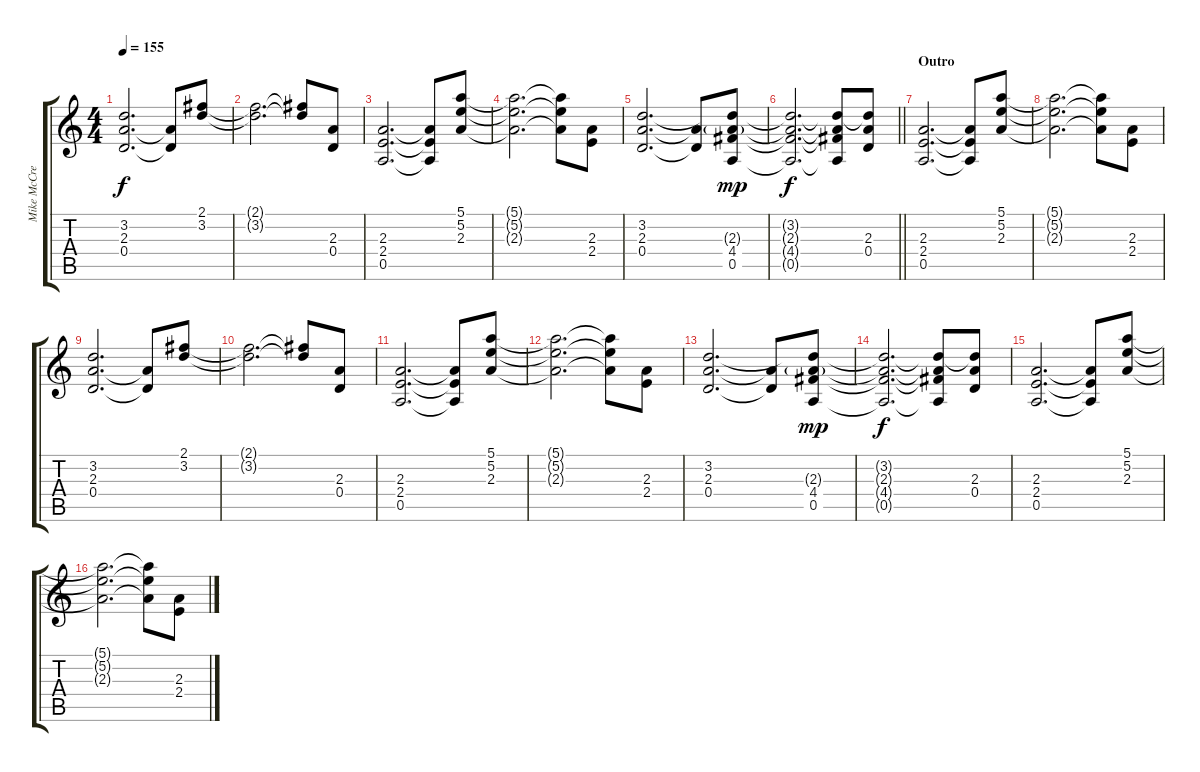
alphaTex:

\track ("Mike McCready" "Mike McCre") {instrument distortionguitar}
\staff {score tabs}
\tuning (E4 B3 G3 D3 A2 E2) {hide}
\ts (4 4)
\tempo 155
\clef g2
\ks c
(3.2 2.3 0.4).2{d dy f} (2.3{t} 0.4{t}).8 (2.1 3.2).8 |
(2.1{t} 3.2{t}).2{d} (2.1{t} 3.2{t}).8 (2.3 0.4).8 |
(2.3 2.4 0.5).2{d} (2.3{t} 2.4{t} 0.5{t}).8 (5.1 5.2 2.3).8 |
(5.1{t} 5.2{t} 2.3{t}).2{d} (5.1{t} 5.2{t} 2.3{t}).8 (2.3 2.4).8 |
(3.2 2.3 0.4).2{d} (2.3{t} 0.4{t}).8 (3.2{t} 2.3{g} 4.4 0.5).8{dy mp} |
\barLineRight lightlight
(3.2{t} 2.3{t} 4.4{t} 0.5{t}).2{d dy f} (3.2{t} 2.3{t} 4.4{t} 0.5{t}).8 (3.2{t} 2.3 0.4).8 |
\section ("" "Outro")
(2.3 2.4 0.5).2{d} (2.3{t} 2.4{t} 0.5{t}).8 (5.1 5.2 2.3).8 |
(5.1{t} 5.2{t} 2.3{t}).2{d} (5.1{t} 5.2{t} 2.3{t}).8 (2.3 2.4).8 |
(3.2 2.3 0.4).2{d} (2.3{t} 0.4{t}).8 (2.1 3.2).8 |
(2.1{t} 3.2{t}).2{d} (2.1{t} 3.2{t}).8 (2.3 0.4).8 |
(2.3 2.4 0.5).2{d} (2.3{t} 2.4{t} 0.5{t}).8 (5.1 5.2 2.3).8 |
(5.1{t} 5.2{t} 2.3{t}).2{d} (5.1{t} 5.2{t} 2.3{t}).8 (2.3 2.4).8 |
(3.2 2.3 0.4).2{d} (2.3{t} 0.4{t}).8 (3.2{t} 2.3{g} 4.4 0.5).8{dy mp} |
(3.2{t} 2.3{t} 4.4{t} 0.5{t}).2{d dy f} (3.2{t} 2.3{t} 4.4{t} 0.5{t}).8 (3.2{t} 2.3 0.4).8 |
(2.3 2.4 0.5).2{d} (2.3{t} 2.4{t} 0.5{t}).8 (5.1 5.2 2.3).8 |
(5.1{t} 5.2{t} 2.3{t}).2{d} (5.1{t} 5.2{t} 2.3{t}).8 (2.3 2.4).8
